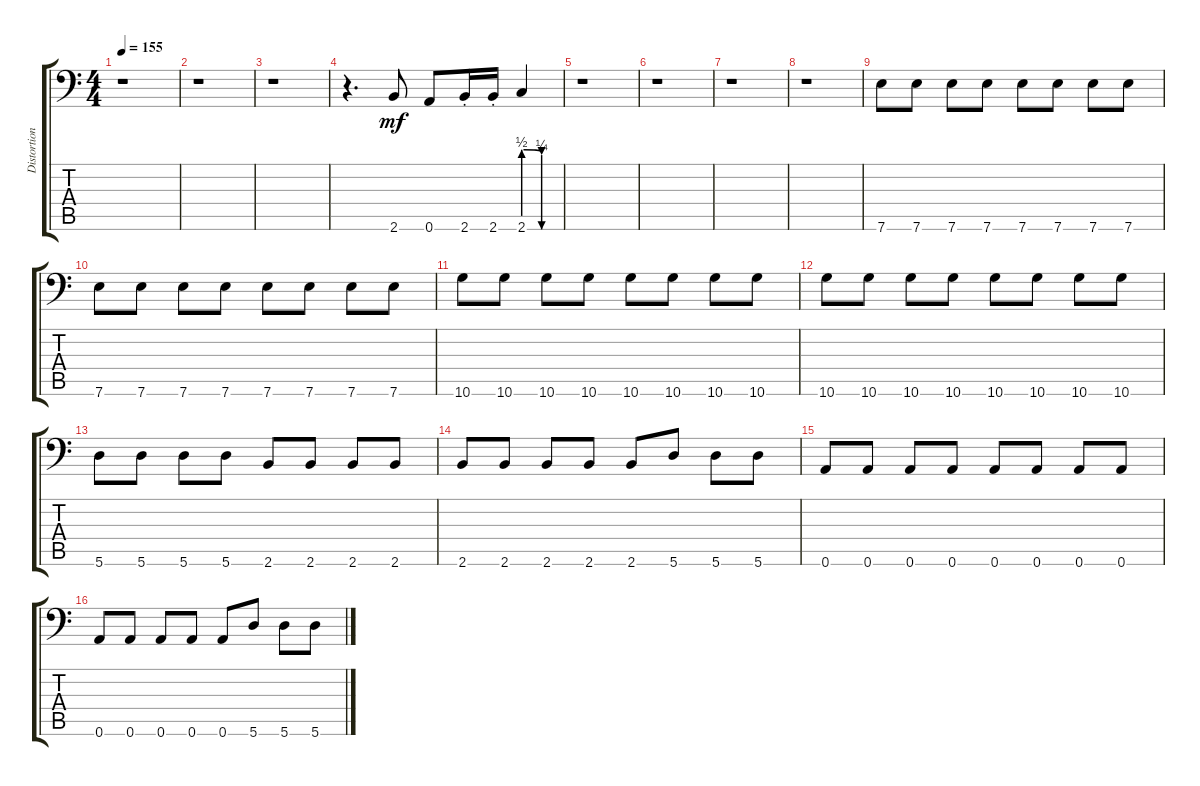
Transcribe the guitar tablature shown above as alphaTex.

\track ("Distortion Guitar" "Distortion") {instrument distortionguitar}
\staff {score tabs}
\tuning (B3 Gb3 D3 A2 E2 A1) {hide}
\ts (4 4)
\tempo 155
\clef f4
\ks c
r.1{dy mf} |
r.1 |
r.1 |
r.4{d} 2.6.8 0.6.8 2.6{st}.16 2.6{st}.16 2.6{be (custom 0 2 0 2 30 1 30 0 60 0)}.4 |
r.1 |
r.1 |
r.1 |
r.1 |
7.6.8 7.6.8 7.6.8 7.6.8 7.6.8 7.6.8 7.6.8 7.6.8 |
7.6.8 7.6.8 7.6.8 7.6.8 7.6.8 7.6.8 7.6.8 7.6.8 |
10.6.8 10.6.8 10.6.8 10.6.8 10.6.8 10.6.8 10.6.8 10.6.8 |
10.6.8 10.6.8 10.6.8 10.6.8 10.6.8 10.6.8 10.6.8 10.6.8 |
5.6.8 5.6.8 5.6.8 5.6.8 2.6.8 2.6.8 2.6.8 2.6.8 |
2.6.8 2.6.8 2.6.8 2.6.8 2.6.8 5.6.8 5.6.8 5.6.8 |
0.6.8 0.6.8 0.6.8 0.6.8 0.6.8 0.6.8 0.6.8 0.6.8 |
0.6.8 0.6.8 0.6.8 0.6.8 0.6.8 5.6.8 5.6.8 5.6.8
